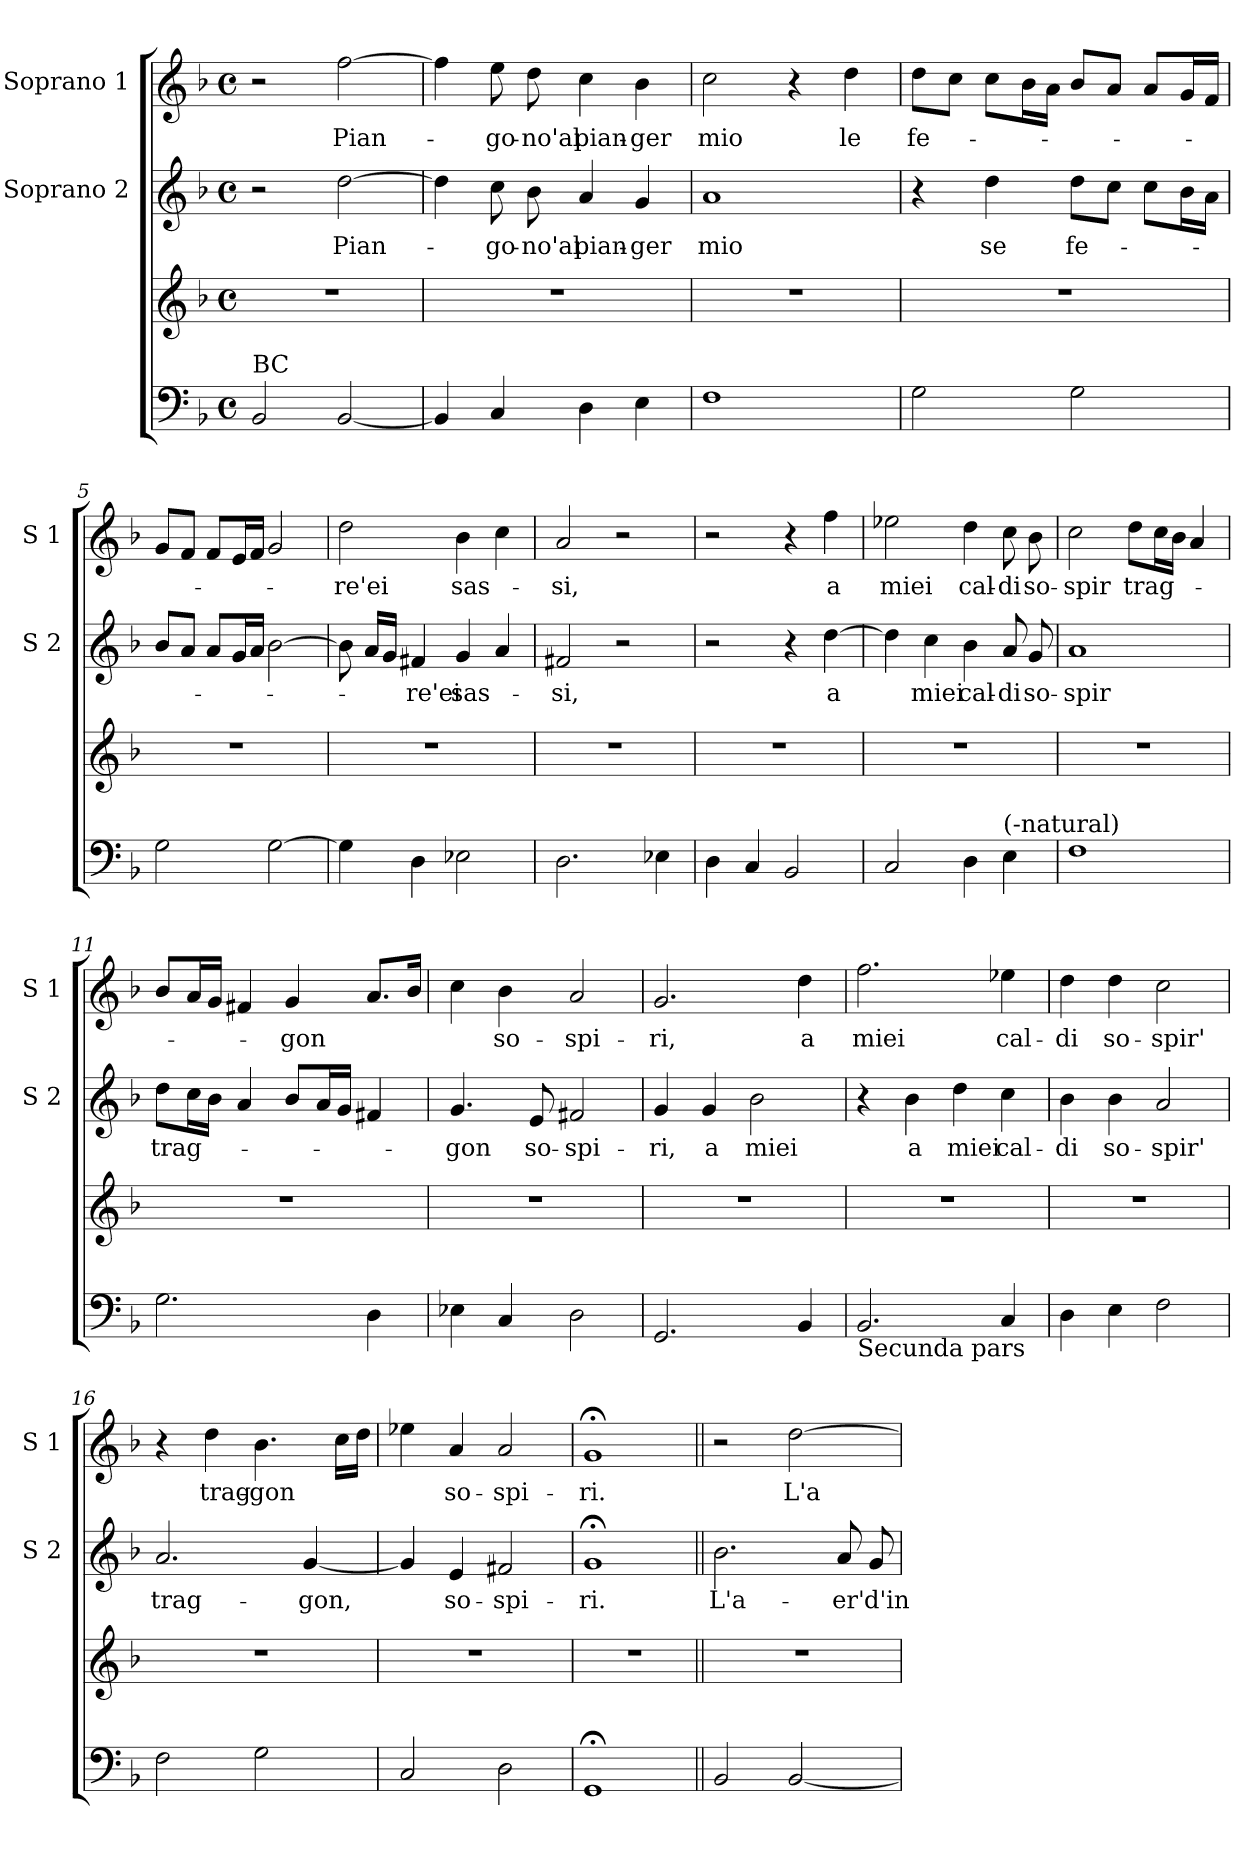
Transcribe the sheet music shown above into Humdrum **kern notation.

**kern	**kern	**kern	**text	**kern	**text
*part3	*part3	*part2	*part2	*part1	*part1
*staff4	*staff3	*staff2	*staff2	*staff1	*staff1
*	*	*I"Soprano 2	*	*I"Soprano 1	*
*	*	*I'S 2	*	*I'S 1	*
*clefF4	*clefG2	*clefG2	*	*clefG2	*
*k[b-]	*k[b-]	*k[b-]	*	*k[b-]	*
*F:	*F:	*F:	*	*F:	*
*M4/4	*M4/4	*M4/4	*	*M4/4	*
*met(c)	*met(c)	*met(c)	*	*met(c)	*
=1	=1	=1	=1	=1	=1
!LO:TX:a:t=BC	!	!	!	!	!
2BB-/	1r	2r	.	2r	.
!	!	!	!LO:LY:b	!	!LO:LY:b
[2BB-/	.	[2dd\	Pian-	[2ff\	Pian-
=2	=2	=2	=2	=2	=2
4BB-/]	1r	4dd\]	.	4ff\]	.
!	!	!	!LO:LY:b	!	!LO:LY:b
4C/	.	8cc\	-go-	8ee\	-go-
!	!	!	!LO:LY:b	!	!LO:LY:b
.	.	8b-\	-no'al	8dd\	-no'al
!	!	!	!LO:LY:b	!	!LO:LY:b
4D\	.	4a/	pian-	4cc\	pian-
!	!	!	!LO:LY:b	!	!LO:LY:b
4E\	.	4g/	-ger	4b-\	-ger
=3	=3	=3	=3	=3	=3
!	!	!	!LO:LY:b	!	!LO:LY:b
1F	1r	1a	mio	2cc\	mio
.	.	.	.	4r	.
!	!	!	!	!	!LO:LY:b
.	.	.	.	4dd\	le
=4	=4	=4	=4	=4	=4
!	!	!	!	!	!LO:LY:b
2G\	1r	4r	.	8dd\L	fe-
.	.	.	.	8cc\J	.
!	!	!	!LO:LY:b	!	!
.	.	4dd\	se	8cc\L	.
.	.	.	.	16b-\L	.
.	.	.	.	16a\JJ	.
!	!	!	!LO:LY:b	!	!
2G\	.	8dd\L	fe-	8b-/L	.
.	.	8cc\J	.	8a/J	.
.	.	8cc\L	.	8a/L	.
.	.	16b-\L	.	16g/L	.
.	.	16a\JJ	.	16f/JJ	.
!!LO:LB:g=z
=5	=5	=5	=5	=5	=5
2G\	1r	8b-/L	.	8g/L	.
.	.	8a/J	.	8f/J	.
.	.	8a/L	.	8f/L	.
.	.	16g/L	.	16e/L	.
.	.	16a/JJ	.	16f/JJ	.
[2G\	.	[2b-\	.	2g/	.
=6	=6	=6	=6	=6	=6
!	!	!	!	!	!LO:LY:b
4G\]	1r	8b-\]	.	2dd\	-re'ei
.	.	16a/LL	.	.	.
.	.	16g/JJ	.	.	.
!	!	!	!LO:LY:b	!	!
4D\	.	4f#X/	-re'ei	.	.
!	!	!	!LO:LY:b	!	!LO:LY:b
2E-X\	.	4g/	sas-	4b-\	sas-
.	.	4a/	.	4cc\	.
=7	=7	=7	=7	=7	=7
!	!	!	!LO:LY:b	!	!LO:LY:b
2.D\	1r	2f#X/	-si,	2a/	-si,
.	.	2r	.	2r	.
4E-X\	.	.	.	.	.
=8	=8	=8	=8	=8	=8
4D\	1r	2r	.	2r	.
4C/	.	.	.	.	.
2BB-/	.	4r	.	4r	.
!	!	!	!LO:LY:b	!	!LO:LY:b
.	.	[4dd\	a	4ff\	a
=9	=9	=9	=9	=9	=9
!	!	!	!	!	!LO:LY:b
2C/	1r	4dd\]	.	2ee-X\	miei
!	!	!	!LO:LY:b	!	!
.	.	4cc\	miei	.	.
!	!	!	!LO:LY:b	!	!LO:LY:b
4D\	.	4b-\	cal-	4dd\	cal-
!LO:TX:a:t=(-natural)	!	!	!	!	!
!	!	!	!LO:LY:b	!	!LO:LY:b
4E\	.	8a/	-di	8cc\	-di
!	!	!	!LO:LY:b	!	!LO:LY:b
.	.	8g/	so-	8b-\	so-
!!LO:LB:g=z
=10	=10	=10	=10	=10	=10
!	!	!	!LO:LY:b	!	!LO:LY:b
1F	1r	1a	-spir	2cc\	-spir
!	!	!	!	!	!LO:LY:b
.	.	.	.	8dd\L	trag-
.	.	.	.	16cc\L	.
.	.	.	.	16b-\JJ	.
.	.	.	.	4a/	.
=11	=11	=11	=11	=11	=11
!	!	!	!LO:LY:b	!	!
2.G\	1r	8dd\L	trag-	8b-/L	.
.	.	16cc\L	.	16a/L	.
.	.	16b-\JJ	.	16g/JJ	.
.	.	4a/	.	4f#X/	.
!	!	!	!	!	!LO:LY:b
.	.	8b-/L	.	4g/	-gon
.	.	16a/L	.	.	.
.	.	16g/JJ	.	.	.
4D\	.	4f#X/	.	8.a/L	.
.	.	.	.	16b-/Jk	.
=12	=12	=12	=12	=12	=12
!	!	!	!LO:LY:b	!	!
4E-X\	1r	4.g/	-gon	4cc\	.
!	!	!	!	!	!LO:LY:b
4C/	.	.	.	4b-\	so-
!	!	!	!LO:LY:b	!	!
.	.	8e/	so-	.	.
!	!	!	!LO:LY:b	!	!LO:LY:b
2D\	.	2f#X/	-spi-	2a/	-spi-
=13	=13	=13	=13	=13	=13
!	!	!	!LO:LY:b	!	!LO:LY:b
2.GG/	1r	4g/	-ri,	2.g/	-ri,
!	!	!	!LO:LY:b	!	!
.	.	4g/	a	.	.
!	!	!	!LO:LY:b	!	!
.	.	2b-\	miei	.	.
!	!	!	!	!	!LO:LY:b
4BB-/	.	.	.	4dd\	a
!!LO:PB:g=z
=14	=14	=14	=14	=14	=14
!LO:TX:b:t=Secunda pars	!	!	!	!	!
!	!	!	!	!	!LO:LY:b
2.BB-/	1r	4r	.	2.ff\	miei
!	!	!	!LO:LY:b	!	!
.	.	4b-\	a	.	.
!	!	!	!LO:LY:b	!	!
.	.	4dd\	miei	.	.
!	!	!	!LO:LY:b	!	!LO:LY:b
4C/	.	4cc\	cal-	4ee-X\	cal-
=15	=15	=15	=15	=15	=15
!	!	!	!LO:LY:b	!	!LO:LY:b
4D\	1r	4b-\	-di	4dd\	-di
!	!	!	!LO:LY:b	!	!LO:LY:b
4E\	.	4b-\	so-	4dd\	so-
!	!	!	!LO:LY:b	!	!LO:LY:b
2F\	.	2a/	-spir'	2cc\	-spir'
=16	=16	=16	=16	=16	=16
!	!	!	!LO:LY:b	!	!
2F\	1r	2.a/	trag-	4r	.
!	!	!	!	!	!LO:LY:b
.	.	.	.	4dd\	trag-
!	!	!	!	!	!LO:LY:b
2G\	.	.	.	4.b-\	-gon
!	!	!	!LO:LY:b	!	!
.	.	[4g/	-gon,	.	.
.	.	.	.	16cc\LL	.
.	.	.	.	16dd\JJ	.
=17	=17	=17	=17	=17	=17
2C/	1r	4g/]	.	4ee-X\	.
!	!	!	!LO:LY:b	!	!LO:LY:b
.	.	4e/	so-	4a/	so-
!	!	!	!LO:LY:b	!	!LO:LY:b
2D\	.	2f#X/	-spi-	2a/	-spi-
=18	=18	=18	=18	=18	=18
!	!	!	!LO:LY:b	!	!LO:LY:b
1GG;<	1r	1g;<	-ri.	1g;<	-ri.
!!LO:LB:g=z
=19||	=19||	=19||	=19||	=19||	=19||
!	!	!	!LO:LY:b	!	!
2BB-/	1r	2.b-\	L'a-	2r	.
!	!	!	!	!	!LO:LY:b
[2BB-/	.	.	.	[2dd\	L'a-
!	!	!	!LO:LY:b	!	!
.	.	8a/	-er'	.	.
!	!	!	!LO:LY:b	!	!
.	.	8g/	d'in-	.	.
=	=	=	=	=	=
*-	*-	*-	*-	*-	*-
